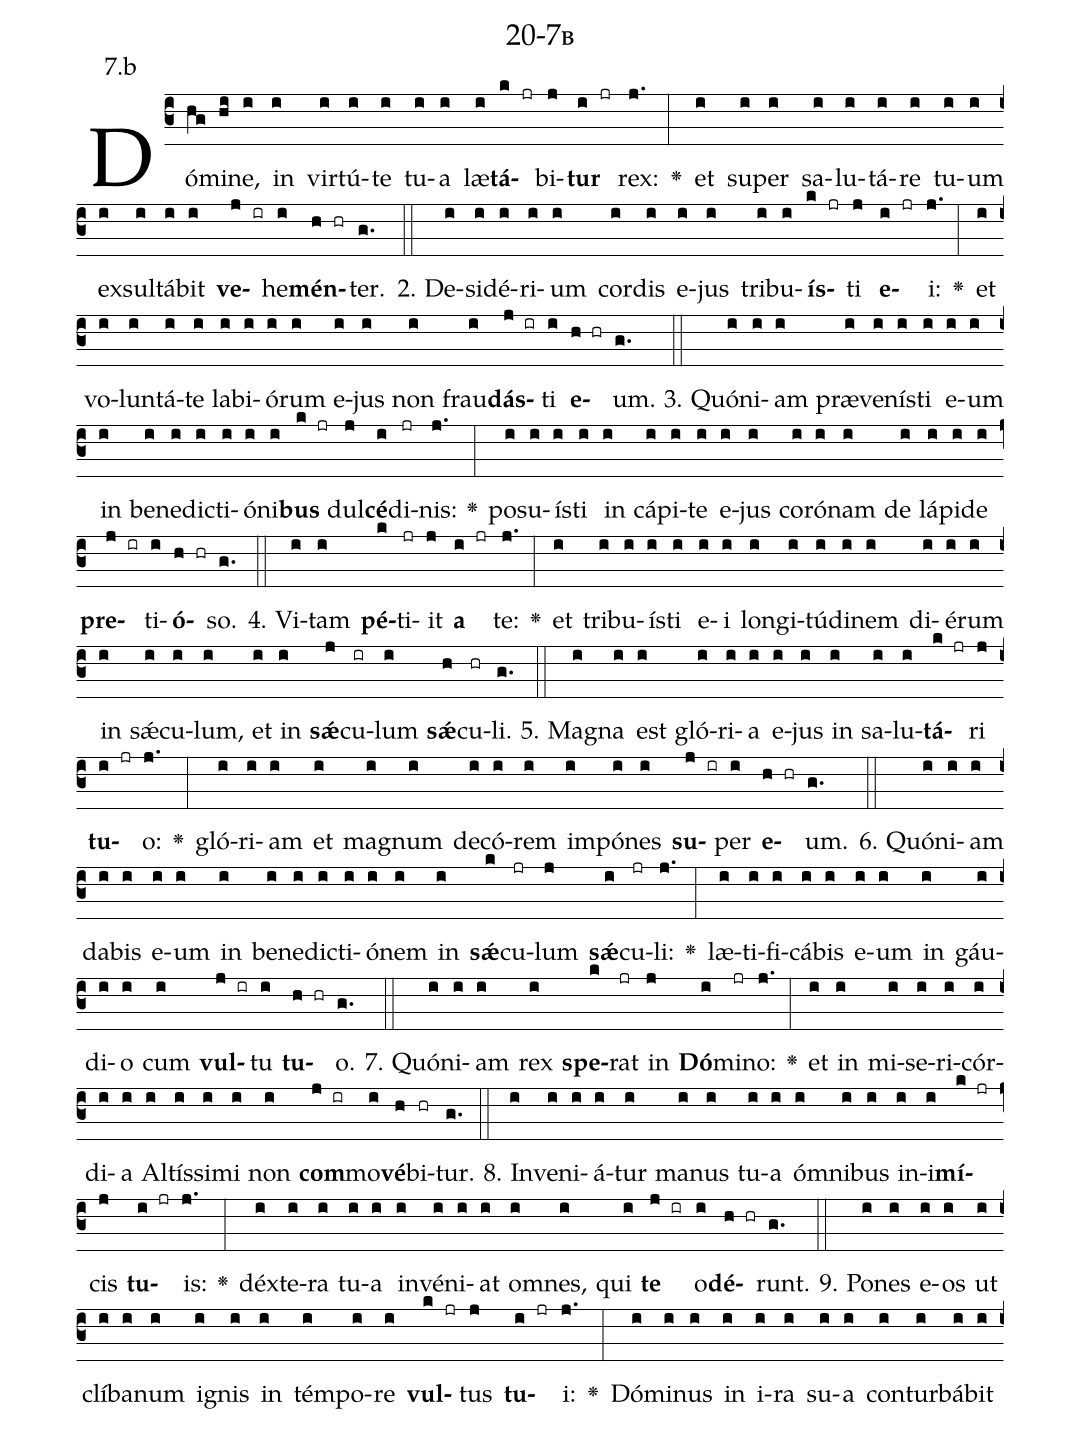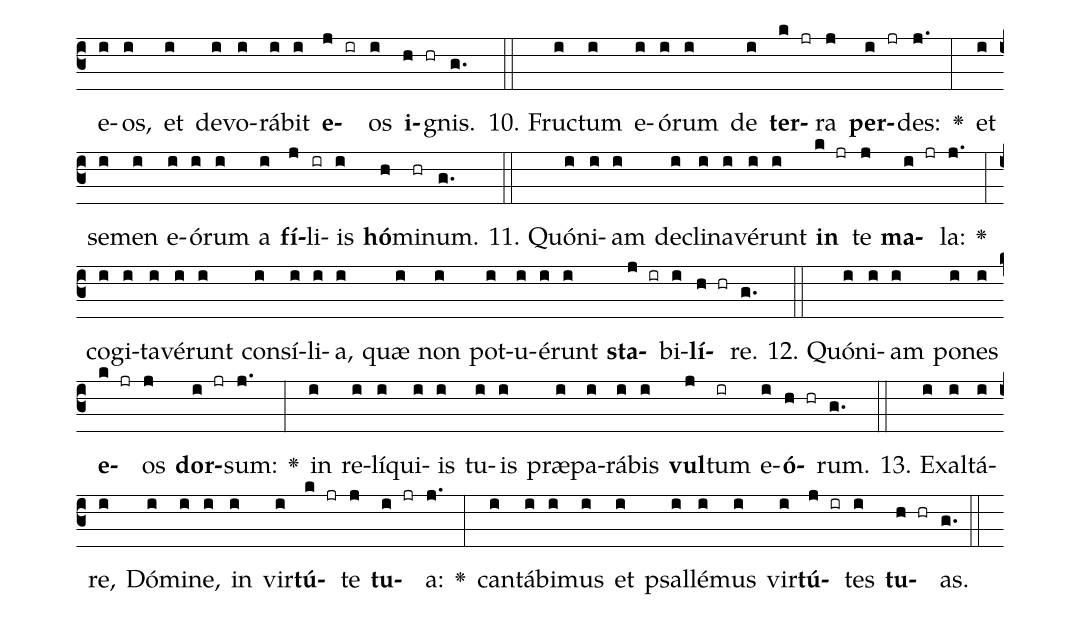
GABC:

name: 20-7b;
annotation: 7.b;
%%
(c3)Dó(hg)mi(hi)ne,(i) in(i) vir(i)tú(i)te(i) tu(i)a(i) læ(i)<b>tá</b>(k jr)bi(j)<b>tur</b>(i jr) rex:(j.) <v>\greheightstar</v>(:) et(i) su(i)per(i) sa(i)lu(i)tá(i)re(i) tu(i)um(i) ex(i)sul(i)tá(i)bit(i) <b>ve</b>(j ir)he(i)<b>mén</b>(h hr)ter.(g.) (::)
2. De(i)si(i)dé(i)ri(i)um(i) cor(i)dis(i) e(i)jus(i) tri(i)bu(i)<b>ís</b>(k jr)ti(j) <b>e</b>(i jr)i:(j.) <v>\greheightstar</v>(:) et(i) vo(i)lun(i)tá(i)te(i) la(i)bi(i)ó(i)rum(i) e(i)jus(i) non(i) frau(i)<b>dás</b>(j ir)ti(i) <b>e</b>(h hr)um.(g.) (::)
3. Quón(i)i(i)am(i) præ(i)ve(i)nís(i)ti(i) e(i)um(i) in(i) be(i)ne(i)dic(i)ti(i)ó(i)ni(i)<b>bus</b>(k jr) dul(j)<b>cé</b>(i)di(jr)nis:(j.) <v>\greheightstar</v>(:) po(i)su(i)ís(i)ti(i) in(i) cá(i)pi(i)te(i) e(i)jus(i) co(i)ró(i)nam(i) de(i) lá(i)pi(i)de(i) <b>pre</b>(j ir)ti(i)<b>ó</b>(h hr)so.(g.) (::)
4. Vi(i)tam(i) <b>pé</b>(k)ti(jr)it(j) <b>a</b>(i jr) te:(j.) <v>\greheightstar</v>(:) et(i) tri(i)bu(i)ís(i)ti(i) e(i)i(i) lon(i)gi(i)tú(i)di(i)nem(i) di(i)é(i)rum(i) in(i) sǽ(i)cu(i)lum,(i) et(i) in(i) <b>sǽ</b>(j)cu(ir)lum(i) <b>sǽ</b>(h)cu(hr)li.(g.) (::)
5. Ma(i)gna(i) est(i) gló(i)ri(i)a(i) e(i)jus(i) in(i) sa(i)lu(i)<b>tá</b>(k jr)ri(j) <b>tu</b>(i jr)o:(j.) <v>\greheightstar</v>(:) gló(i)ri(i)am(i) et(i) ma(i)gnum(i) de(i)có(i)rem(i) im(i)pó(i)nes(i) <b>su</b>(j ir)per(i) <b>e</b>(h hr)um.(g.) (::)
6. Quón(i)i(i)am(i) da(i)bis(i) e(i)um(i) in(i) be(i)ne(i)dic(i)ti(i)ó(i)nem(i) in(i) <b>sǽ</b>(k)cu(jr)lum(j) <b>sǽ</b>(i)cu(jr)li:(j.) <v>\greheightstar</v>(:) læ(i)ti(i)fi(i)cá(i)bis(i) e(i)um(i) in(i) gáu(i)di(i)o(i) cum(i) <b>vul</b>(j ir)tu(i) <b>tu</b>(h hr)o.(g.) (::)
7. Quón(i)i(i)am(i) rex(i) <b>spe</b>(k)rat(jr) in(j) <b>Dó</b>(i)mi(jr)no:(j.) <v>\greheightstar</v>(:) et(i) in(i) mi(i)se(i)ri(i)cór(i)di(i)a(i) Al(i)tís(i)si(i)mi(i) non(i) <b>com</b>(j ir)mo(i)<b>vé</b>(h)bi(hr)tur.(g.) (::)
8. In(i)ve(i)ni(i)á(i)tur(i) ma(i)nus(i) tu(i)a(i) óm(i)ni(i)bus(i) in(i)i(i)<b>mí</b>(k jr)cis(j) <b>tu</b>(i jr)is:(j.) <v>\greheightstar</v>(:) déx(i)te(i)ra(i) tu(i)a(i) in(i)vé(i)ni(i)at(i) om(i)nes,(i) qui(i) <b>te</b>(j ir) o(i)<b>dé</b>(h hr)runt.(g.) (::)
9. Po(i)nes(i) e(i)os(i) ut(i) clí(i)ba(i)num(i) i(i)gnis(i) in(i) tém(i)po(i)re(i) <b>vul</b>(k jr)tus(j) <b>tu</b>(i jr)i:(j.) <v>\greheightstar</v>(:) Dó(i)mi(i)nus(i) in(i) i(i)ra(i) su(i)a(i) con(i)tur(i)bá(i)bit(i) e(i)os,(i) et(i) de(i)vo(i)rá(i)bit(i) <b>e</b>(j ir)os(i) <b>i</b>(h hr)gnis.(g.) (::)
10. Fruc(i)tum(i) e(i)ó(i)rum(i) de(i) <b>ter</b>(k jr)ra(j) <b>per</b>(i jr)des:(j.) <v>\greheightstar</v>(:) et(i) se(i)men(i) e(i)ó(i)rum(i) a(i) <b>fí</b>(j)li(ir)is(i) <b>hó</b>(h)mi(hr)num.(g.) (::)
11. Quón(i)i(i)am(i) de(i)cli(i)na(i)vé(i)runt(i) <b>in</b>(k jr) te(j) <b>ma</b>(i jr)la:(j.) <v>\greheightstar</v>(:) co(i)gi(i)ta(i)vé(i)runt(i) con(i)sí(i)li(i)a,(i) quæ(i) non(i) pot(i)u(i)é(i)runt(i) <b>sta</b>(j ir)bi(i)<b>lí</b>(h hr)re.(g.) (::)
12. Quón(i)i(i)am(i) po(i)nes(i) <b>e</b>(k jr)os(j) <b>dor</b>(i jr)sum:(j.) <v>\greheightstar</v>(:) in(i) re(i)lí(i)qui(i)is(i) tu(i)is(i) præ(i)pa(i)rá(i)bis(i) <b>vul</b>(j)tum(ir) e(i)<b>ó</b>(h hr)rum.(g.) (::)
13. Ex(i)al(i)tá(i)re,(i) Dó(i)mi(i)ne,(i) in(i) vir(i)<b>tú</b>(k jr)te(j) <b>tu</b>(i jr)a:(j.) <v>\greheightstar</v>(:) can(i)tá(i)bi(i)mus(i) et(i) psal(i)lé(i)mus(i) vir(i)<b>tú</b>(j ir)tes(i) <b>tu</b>(h hr)as.(g.) (::)
